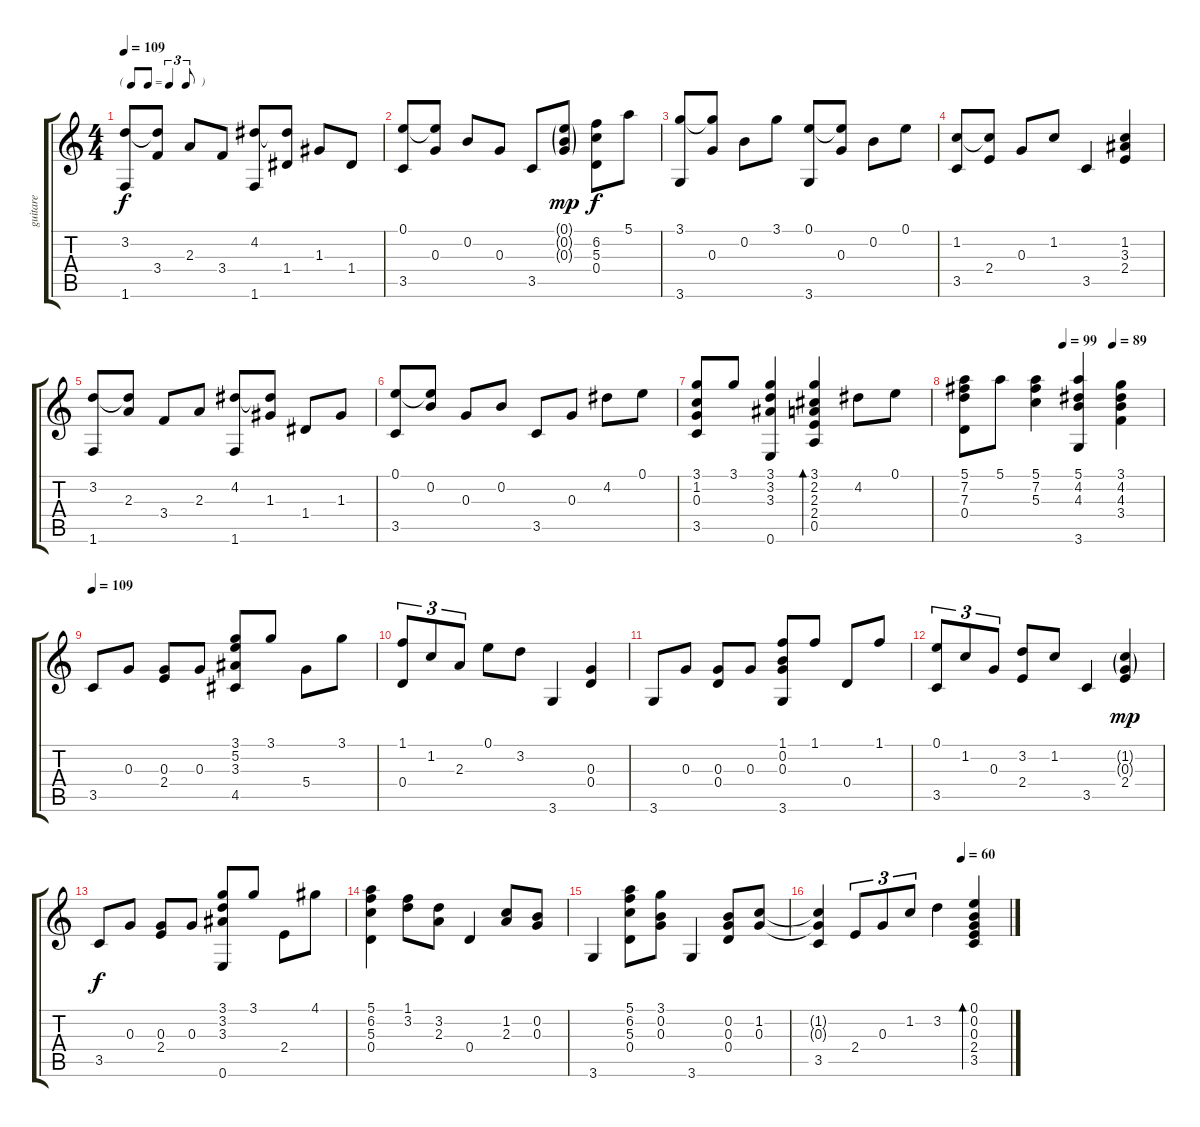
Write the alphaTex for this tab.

\track ("guitare" "guitare") {instrument acousticguitarnylon}
\staff {score tabs}
\tuning (E4 B3 G3 D3 A2 E2) {hide}
\ts (4 4)
\tf triplet8th
\tempo 109
\clef g2
\ks c
(3.2 1.6).8{dy f} (3.2{t} 3.4).8 2.3.8 3.4.8 (4.2 1.6).8 (4.2{t} 1.4).8 1.3.8 1.4.8 |
(0.1 3.5).8 (0.1{t} 0.3).8 0.2.8 0.3.8 3.5.8 (0.1{g} 0.2{g} 0.3{g}).8{dy mp} (6.2 5.3 0.4).8{dy f} 5.1.8 |
(3.1 3.6).8 (3.1{t} 0.3).8 0.2.8 3.1.8 (0.1 3.6).8 (0.1{t} 0.3).8 0.2.8 0.1.8 |
(1.2 3.5).8 (1.2{t} 2.4).8 0.3.8 1.2.8 3.5.4 (1.2 3.3 2.4).4 |
(3.2 1.6).8 (3.2{t} 2.3).8 3.4.8 2.3.8 (4.2 1.6).8 (4.2{t} 1.3).8 1.4.8 1.3.8 |
(0.1 3.5).8 (0.1{t} 0.2).8 0.3.8 0.2.8 3.5.8 0.3.8 4.2.8 0.1.8 |
(3.1 1.2 0.3 3.5).8 3.1.8 (3.1 3.2 3.3 0.6).4 (3.1 2.2 2.3 2.4 0.5).4{bd 60} 4.2.8 0.1.8 |
\tempo (99 0.5)
\tempo (89 0.75)
(5.1 7.2 7.3 0.4).8 5.1.8 (5.1 7.2 5.3).4 (5.1 4.2 4.3 3.6).4 (3.1 4.2 4.3 3.4).4 |
\tempo 109
3.5.8 0.3.8 (0.3 2.4).8 0.3.8 (3.1 5.2 3.3 4.5).8 3.1.8 5.4.8 3.1.8 |
(1.1 0.4).8{tu (3 2)} 1.2.8{tu (3 2)} 2.3.8{tu (3 2)} 0.1.8 3.2.8 3.6.4 (0.3 0.4).4 |
3.6.8 0.3.8 (0.3 0.4).8 0.3.8 (1.1 0.2 0.3 3.6).8 1.1.8 0.4.8 1.1.8 |
(0.1 3.5).8{tu (3 2)} 1.2.8{tu (3 2)} 0.3.8{tu (3 2)} (3.2 2.4).8 1.2.8 3.5.4 (1.2{g} 0.3{g} 2.4).4{dy mp} |
3.5.8{dy f} 0.3.8 (0.3 2.4).8 0.3.8 (3.1 3.2 3.3 0.6).8 3.1.8 2.4.8 4.1.8 |
(5.1 6.2 5.3 0.4).4 (1.1 3.2).8 (3.2 2.3).8 0.4.4 (1.2 2.3).8 (0.2 0.3).8 |
3.6.4 (5.1 6.2 5.3 0.4).8 (3.1 0.2 0.3).8 3.6.4 (0.2 0.3 0.4).8 (1.2 0.3).8 |
\tempo (60 0.75)
(1.2{t} 0.3{t} 3.5).4 2.4.8{tu (3 2)} 0.3.8{tu (3 2)} 1.2.8{tu (3 2)} 3.2.4 (0.1 0.2 0.3 2.4 3.5).4{bd 240}
